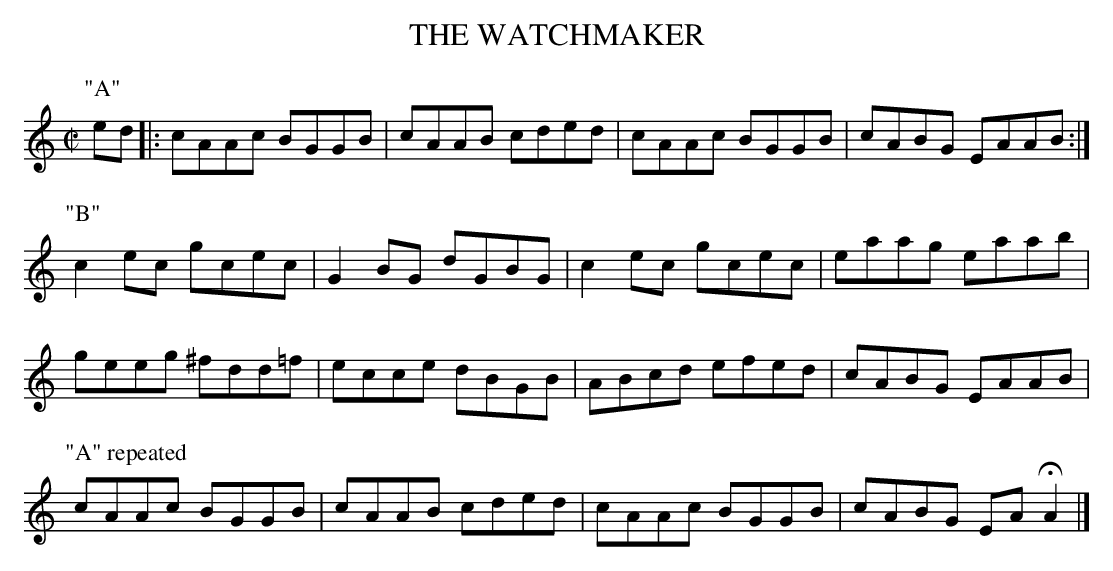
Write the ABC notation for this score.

X:1
T:WATCHMAKER, THE
M:C|
L:1/8
K:Am
P:"A"
ed|:cAAc BGGB|cAAB cded|cAAc BGGB|cABG EAAB:|
P:"B"
c2ec gcec|G2BG dGBG|c2ec gcec|eaag eaab|
geeg ^fdd=f|ecce dBGB|ABcd efed|cABG EAAB|
P:"A" repeated
cAAc BGGB|cAAB cded|cAAc BGGB|cABG EAHA2|]
